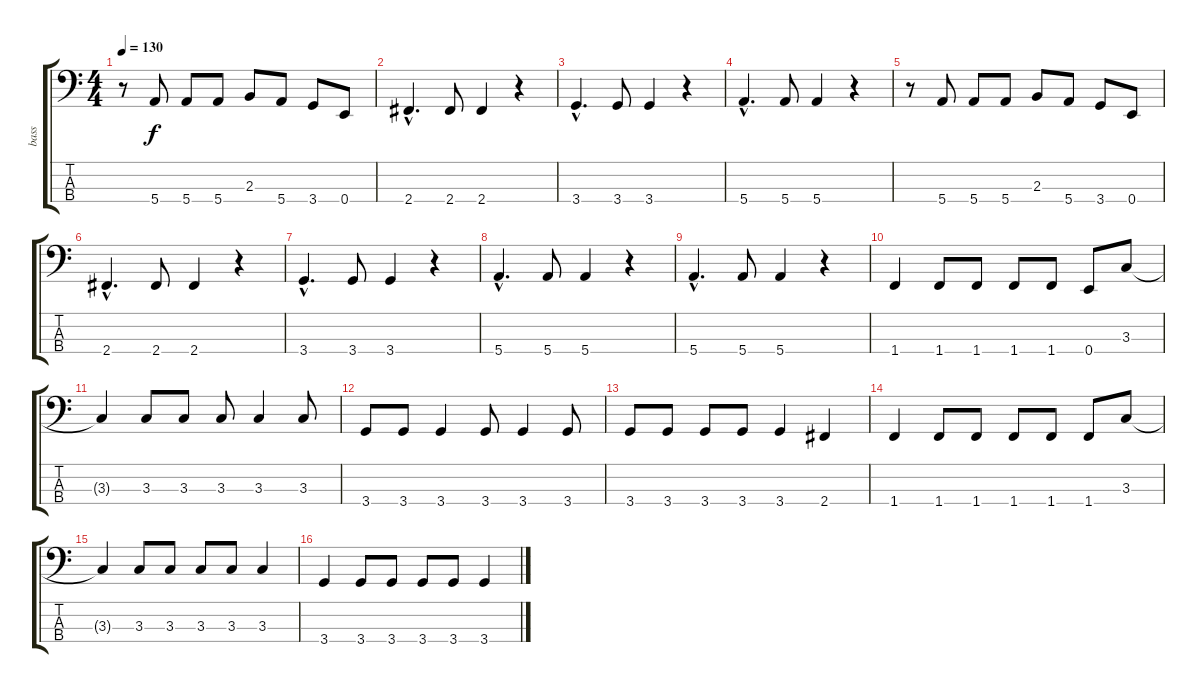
\track ("bass" "bass") {instrument electricbassfinger}
\staff {score tabs}
\tuning (G2 D2 A1 E1) {hide}
\ts (4 4)
\tempo 130
\clef f4
\ks c
r.8{dy f} 5.4.8 5.4.8 5.4.8 2.3.8 5.4.8 3.4.8 0.4.8 |
2.4{hac}.4{d} 2.4.8 2.4.4 r.4 |
3.4{hac}.4{d} 3.4.8 3.4.4 r.4 |
5.4{hac}.4{d} 5.4.8 5.4.4 r.4 |
r.8 5.4.8 5.4.8 5.4.8 2.3.8 5.4.8 3.4.8 0.4.8 |
2.4{hac}.4{d} 2.4.8 2.4.4 r.4 |
3.4{hac}.4{d} 3.4.8 3.4.4 r.4 |
5.4{hac}.4{d} 5.4.8 5.4.4 r.4 |
5.4{hac}.4{d} 5.4.8 5.4.4 r.4 |
1.4.4 1.4.8 1.4.8 1.4.8 1.4.8 0.4.8 3.3.8 |
3.3{t}.4 3.3.8 3.3.8 3.3.8 3.3.4 3.3.8 |
3.4.8 3.4.8 3.4.4 3.4.8 3.4.4 3.4.8 |
3.4.8 3.4.8 3.4.8 3.4.8 3.4.4 2.4.4 |
1.4.4 1.4.8 1.4.8 1.4.8 1.4.8 1.4.8 3.3.8 |
3.3{t}.4 3.3.8 3.3.8 3.3.8 3.3.8 3.3.4 |
3.4.4 3.4.8 3.4.8 3.4.8 3.4.8 3.4.4
